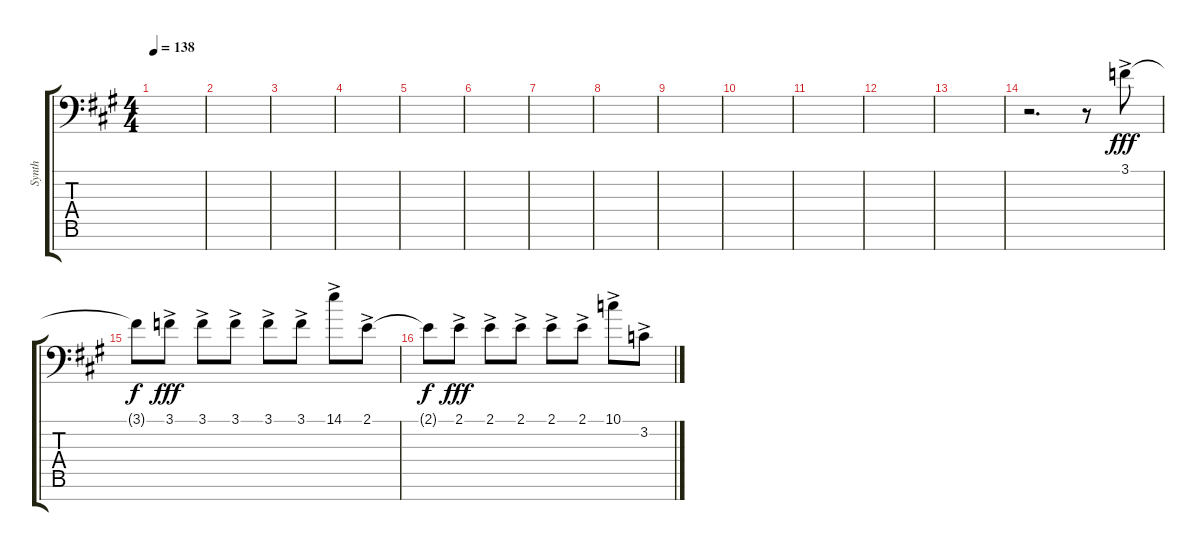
\track ("Synth" "Synth") {instrument pad6metallic}
\staff {score tabs}
\tuning (D4 A3 F3 C3 G2 D2 G1) {hide}
\ts (4 4)
\tempo 138
\clef f4
\ks f#minor
|
|
|
|
|
|
|
|
|
|
|
|
|
r.2{d} r.8 3.1{ac}.8{dy fff} |
3.1{t}.8{dy f} 3.1{ac}.8{dy fff} 3.1{ac}.8 3.1{ac}.8 3.1{ac}.8 3.1{ac}.8 14.1{ac}.8 2.1{ac}.8 |
2.1{t}.8{dy f} 2.1{ac}.8{dy fff} 2.1{ac}.8 2.1{ac}.8 2.1{ac}.8 2.1{ac}.8 10.1{ac}.8 3.2{ac}.8
